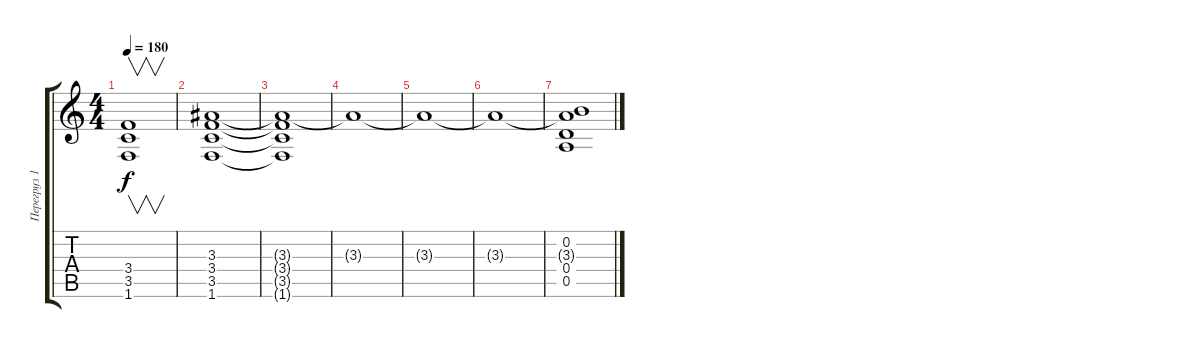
\track ("Перегруз 1 - HozPort" "Перегруз 1") {instrument distortionguitar}
\staff {score tabs}
\tuning (E4 B3 G3 D3 A2 E2) {hide}
\ts (4 4)
\tempo 180
\clef g2
\ks c
(3.4{t} 3.5{t} 1.6{t}).1{v dy f} |
(3.3 3.4 3.5 1.6).1 |
(3.3{t} 3.4{t} 3.5{t} 1.6{t}).1 |
3.3{t}.1 |
3.3{t}.1 |
3.3{t}.1 |
(0.2 3.3{t} 0.4 0.5).1
